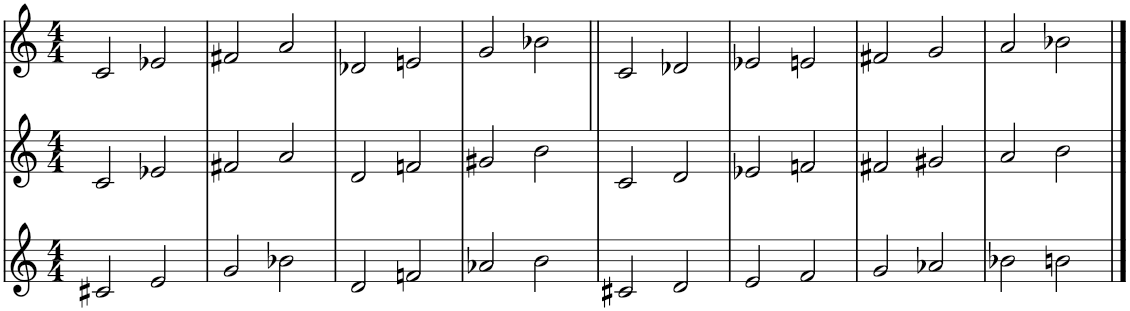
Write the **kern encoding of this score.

**kern	**kern	**kern
*part3	*part2	*part1
*staff3	*staff2	*staff1
*I"Violin	*I"Violin	*I"Violin
*I'Vln.	*I'Vln.	*I'Vln.
*clefG2	*clefG2	*clefG2
*k[]	*k[]	*k[]
*M4/4	*M4/4	*M4/4
=1	=1	=1
2c#X/	2c/	2c/
2e/	2e-X/	2e-X/
=2	=2	=2
2g/	2f#X/	2f#X/
2b-X\	2a/	2a/
=3	=3	=3
2d/	2d/	2d-X/
2fn/	2fn/	2en/
=4	=4	=4
2a-X/	2g#X/	2g/
2b\	2b\	2b-X\
=5||	=5||	=5||
2c#X/	2c/	2c/
2d/	2d/	2d-X/
=6	=6	=6
2e/	2e-X/	2e-X/
2f/	2fn/	2en/
=7	=7	=7
2g/	2f#X/	2f#X/
2a-X/	2g#X/	2g/
=8	=8	=8
2b-X\	2a/	2a/
2bn\	2b\	2b-X\
==	==	==
*-	*-	*-
